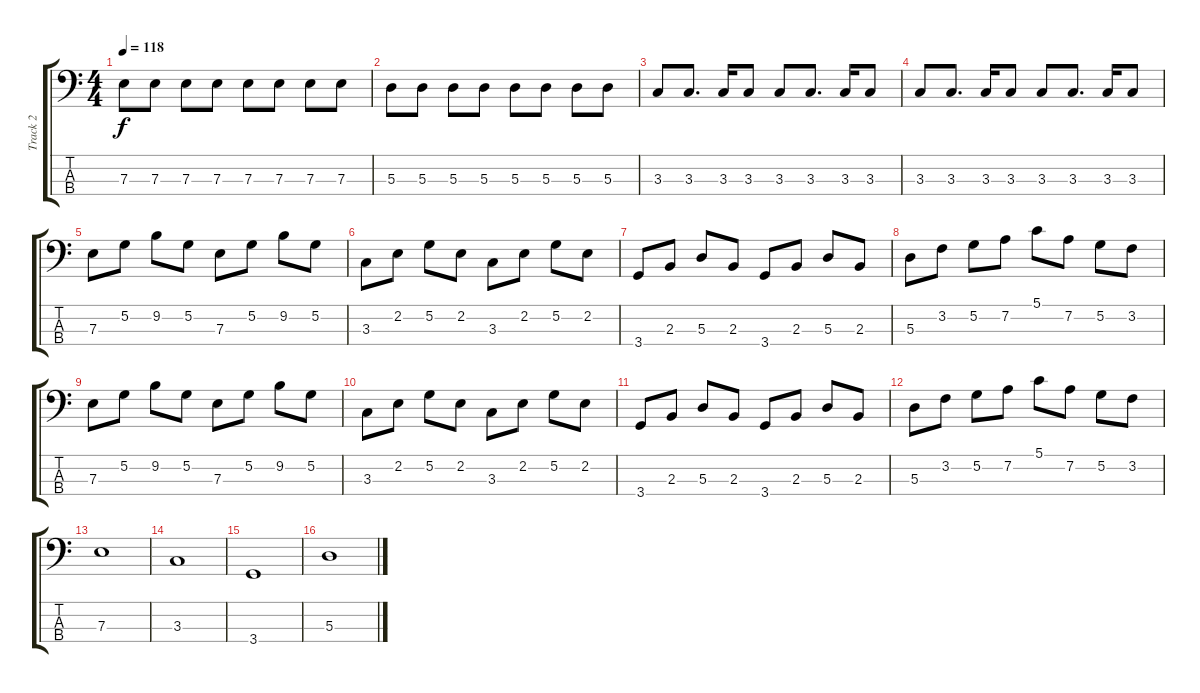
\track ("Track 2" "Track 2") {instrument electricbassfinger}
\staff {score tabs}
\tuning (G2 D2 A1 E1) {hide}
\ts (4 4)
\tempo 118
\clef f4
\ks c
7.3.8{dy f} 7.3.8 7.3.8 7.3.8 7.3.8 7.3.8 7.3.8 7.3.8 |
5.3.8 5.3.8 5.3.8 5.3.8 5.3.8 5.3.8 5.3.8 5.3.8 |
3.3.8 3.3.8{d} 3.3.16 3.3.8 3.3.8 3.3.8{d} 3.3.16 3.3.8 |
3.3.8 3.3.8{d} 3.3.16 3.3.8 3.3.8 3.3.8{d} 3.3.16 3.3.8 |
7.3.8 5.2.8 9.2.8 5.2.8 7.3.8 5.2.8 9.2.8 5.2.8 |
3.3.8 2.2.8 5.2.8 2.2.8 3.3.8 2.2.8 5.2.8 2.2.8 |
3.4.8 2.3.8 5.3.8 2.3.8 3.4.8 2.3.8 5.3.8 2.3.8 |
5.3.8 3.2.8 5.2.8 7.2.8 5.1.8 7.2.8 5.2.8 3.2.8 |
7.3.8 5.2.8 9.2.8 5.2.8 7.3.8 5.2.8 9.2.8 5.2.8 |
3.3.8 2.2.8 5.2.8 2.2.8 3.3.8 2.2.8 5.2.8 2.2.8 |
3.4.8 2.3.8 5.3.8 2.3.8 3.4.8 2.3.8 5.3.8 2.3.8 |
5.3.8 3.2.8 5.2.8 7.2.8 5.1.8 7.2.8 5.2.8 3.2.8 |
7.3.1 |
3.3.1 |
3.4.1 |
5.3.1
